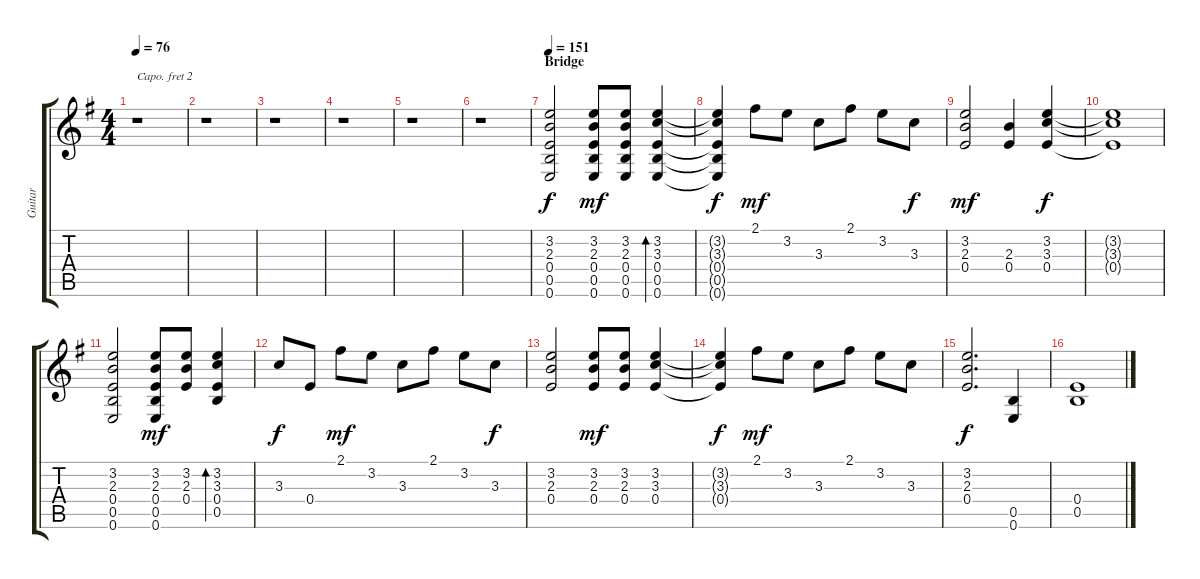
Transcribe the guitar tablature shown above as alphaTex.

\track ("Guitar" "Guitar") {instrument acousticguitarnylon}
\staff {score tabs}
\capo 2
\tuning (D4 B3 G3 D3 A2 D2) {hide}
\ts (4 4)
\tempo 76
\clef g2
\ks eminor
r.1{dy f} |
r.1 |
r.1 |
r.1 |
r.1 |
r.1 |
\section ("" "Bridge")
\tempo 151
(3.2 2.3 0.4 0.5 0.6).2 (3.2 2.3 0.4 0.5 0.6).8{dy mf} (3.2 2.3 0.4 0.5 0.6).8 (3.2 3.3 0.4 0.5 0.6).4{bd 240} |
(3.2{t} 3.3{t} 0.4{t} 0.5{t} 0.6{t}).4{dy f} 2.1.8{dy mf} 3.2.8 3.3.8 2.1.8 3.2.8 3.3.8{dy f} |
(3.2 2.3 0.4).2{dy mf} (2.3 0.4).4 (3.2 3.3 0.4).4{dy f} |
(3.2{t} 3.3{t} 0.4{t}).1 |
(3.2 2.3 0.4 0.5 0.6).2 (3.2 2.3 0.4 0.5 0.6).8{dy mf} (3.2 2.3 0.4).8 (3.2 3.3 0.4 0.5).4{bd 240} |
3.3.8{dy f} 0.4.8 2.1.8{dy mf} 3.2.8 3.3.8 2.1.8 3.2.8 3.3.8{dy f} |
(3.2 2.3 0.4).2 (3.2 2.3 0.4).8{dy mf} (3.2 2.3 0.4).8 (3.2 3.3 0.4).4 |
(3.2{t} 3.3{t} 0.4{t}).4{dy f} 2.1.8{dy mf} 3.2.8 3.3.8 2.1.8 3.2.8 3.3.8 |
(3.2 2.3 0.4).2{d dy f} (0.5 0.6).4 |
(0.4 0.5).1
